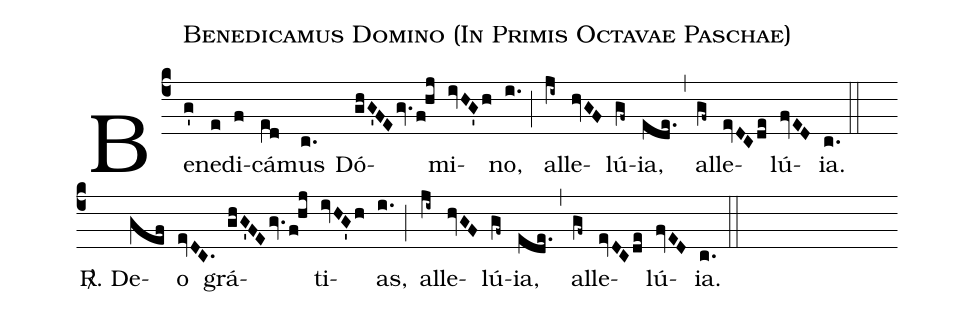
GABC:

name:Benedicamus Domino (In Primis Octavae Paschae);
%%
(c4) Be(g')ne(e)di(f)cá(e[ll:1]d)mus(c.) Dó(ghG'FEgv.f!hj)mi(ivHG'h)no,(i.) (;) al(ji~)le(hvGF)lú(gf~){ia},(ede.) (,) al(gf~)le(evDCde)lú(fvED){ia}.(c.) (::) (Z-)
<sp>R/</sp>. De(gef)o(evDC.) grá(ghG'FEgv.f!hj)ti(ivHG'h)as,(i.) (;) al(ji~)le(hvGF)lú(gf~){ia},(ede.) (,) al(gf~)le(evDCde)lú(fvED){ia}.(c.) (::)
